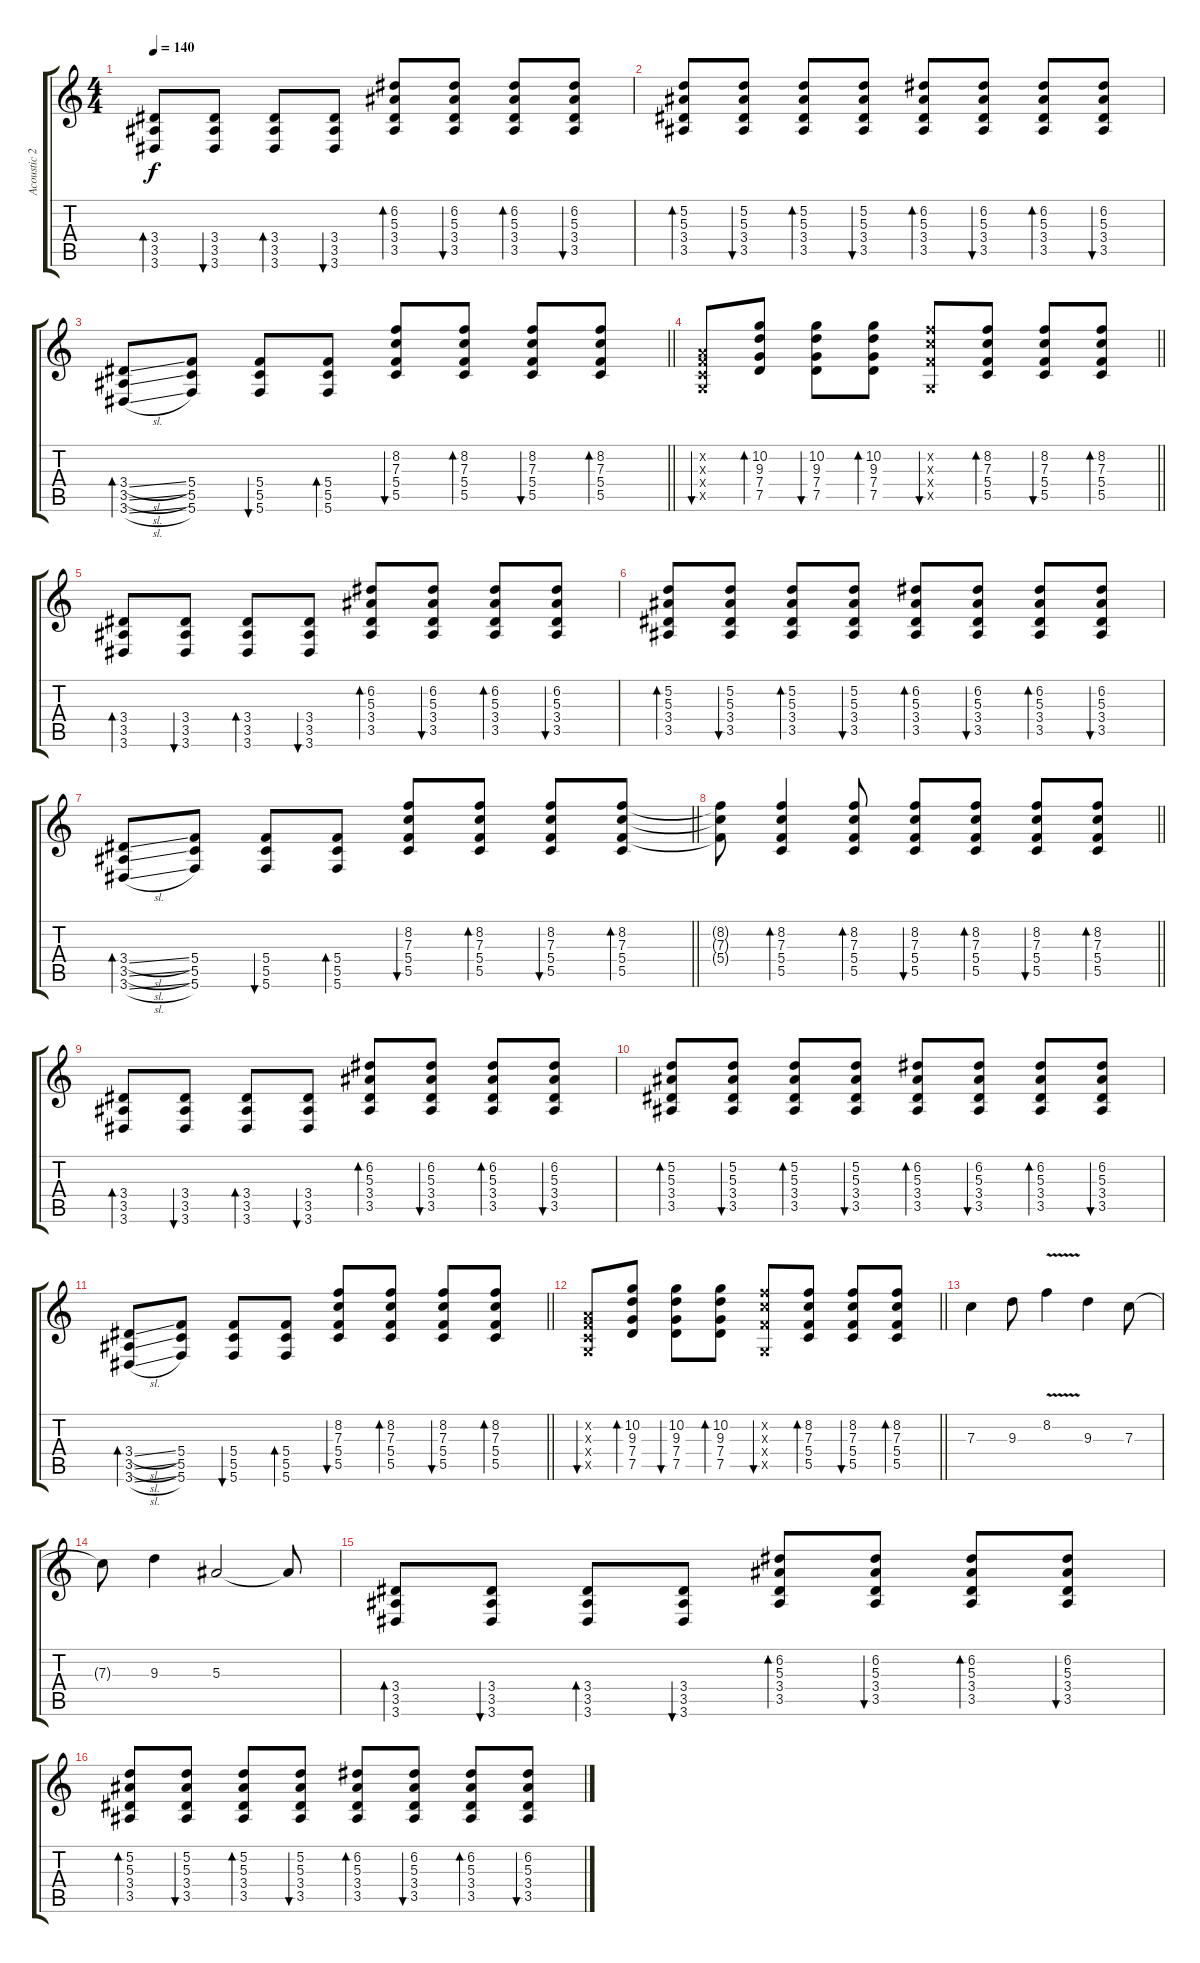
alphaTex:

\track ("Acoustic 2" "Acoustic 2") {instrument acousticguitarsteel}
\staff {score tabs}
\tuning (D4 A3 F3 C3 G2 C2) {hide}
\ts (4 4)
\tempo 140
\clef g2
\ks c
(3.4 3.5 3.6).8{bd 60 dy f} (3.4 3.5 3.6).8{bu 60} (3.4 3.5 3.6).8{bd 60} (3.4 3.5 3.6).8{bu 60} (6.2 5.3 3.4 3.5).8{bd 60} (6.2 5.3 3.4 3.5).8{bu 60} (6.2 5.3 3.4 3.5).8{bd 60} (6.2 5.3 3.4 3.5).8{bu 60} |
(5.2 5.3 3.4 3.5).8{bd 60} (5.2 5.3 3.4 3.5).8{bu 60} (5.2 5.3 3.4 3.5).8{bd 60} (5.2 5.3 3.4 3.5).8{bu 60} (6.2 5.3 3.4 3.5).8{bd 60} (6.2 5.3 3.4 3.5).8{bu 60} (6.2 5.3 3.4 3.5).8{bd 60} (6.2 5.3 3.4 3.5).8{bu 60} |
\barLineRight lightlight
(3.4{sl} 3.5{sl} 3.6{sl}).8{bd 60} (5.4 5.5 5.6).8 (5.4 5.5 5.6).8{bu 60} (5.4 5.5 5.6).8{bd 60} (8.2 7.3 5.4 5.5).8{bu 60} (8.2 7.3 5.4 5.5).8{bd 60} (8.2 7.3 5.4 5.5).8{bu 60} (8.2 7.3 5.4 5.5).8{bd 60} |
\barLineRight lightlight
(0.2{x} 0.3{x} 0.4{x} 0.5{x}).8{bu 120} (10.2 9.3 7.4 7.5).8{bd 120} (10.2 9.3 7.4 7.5).8{bu 120} (10.2 9.3 7.4 7.5).8{bd 120} (8.2{x} 7.3{x} 5.4{x} 0.5{x}).8{bu 120} (8.2 7.3 5.4 5.5).8{bd 120} (8.2 7.3 5.4 5.5).8{bu 120} (8.2 7.3 5.4 5.5).8{bd 120} |
(3.4 3.5 3.6).8{bd 60} (3.4 3.5 3.6).8{bu 60} (3.4 3.5 3.6).8{bd 60} (3.4 3.5 3.6).8{bu 60} (6.2 5.3 3.4 3.5).8{bd 60} (6.2 5.3 3.4 3.5).8{bu 60} (6.2 5.3 3.4 3.5).8{bd 60} (6.2 5.3 3.4 3.5).8{bu 60} |
(5.2 5.3 3.4 3.5).8{bd 60} (5.2 5.3 3.4 3.5).8{bu 60} (5.2 5.3 3.4 3.5).8{bd 60} (5.2 5.3 3.4 3.5).8{bu 60} (6.2 5.3 3.4 3.5).8{bd 60} (6.2 5.3 3.4 3.5).8{bu 60} (6.2 5.3 3.4 3.5).8{bd 60} (6.2 5.3 3.4 3.5).8{bu 60} |
\barLineRight lightlight
(3.4{sl} 3.5{sl} 3.6{sl}).8{bd 60} (5.4 5.5 5.6).8 (5.4 5.5 5.6).8{bu 60} (5.4 5.5 5.6).8{bd 60} (8.2 7.3 5.4 5.5).8{bu 60} (8.2 7.3 5.4 5.5).8{bd 60} (8.2 7.3 5.4 5.5).8{bu 60} (8.2 7.3 5.4 5.5).8{bd 60} |
\barLineRight lightlight
(8.2{t} 7.3{t} 5.4{t}).8 (8.2 7.3 5.4 5.5).4{bd 120} (8.2 7.3 5.4 5.5).8{bd 120} (8.2 7.3 5.4 5.5).8{bu 120} (8.2 7.3 5.4 5.5).8{bd 120} (8.2 7.3 5.4 5.5).8{bu 120} (8.2 7.3 5.4 5.5).8{bd 120} |
(3.4 3.5 3.6).8{bd 60} (3.4 3.5 3.6).8{bu 60} (3.4 3.5 3.6).8{bd 60} (3.4 3.5 3.6).8{bu 60} (6.2 5.3 3.4 3.5).8{bd 60} (6.2 5.3 3.4 3.5).8{bu 60} (6.2 5.3 3.4 3.5).8{bd 60} (6.2 5.3 3.4 3.5).8{bu 60} |
(5.2 5.3 3.4 3.5).8{bd 60} (5.2 5.3 3.4 3.5).8{bu 60} (5.2 5.3 3.4 3.5).8{bd 60} (5.2 5.3 3.4 3.5).8{bu 60} (6.2 5.3 3.4 3.5).8{bd 60} (6.2 5.3 3.4 3.5).8{bu 60} (6.2 5.3 3.4 3.5).8{bd 60} (6.2 5.3 3.4 3.5).8{bu 60} |
\barLineRight lightlight
(3.4{sl} 3.5{sl} 3.6{sl}).8{bd 60} (5.4 5.5 5.6).8 (5.4 5.5 5.6).8{bu 60} (5.4 5.5 5.6).8{bd 60} (8.2 7.3 5.4 5.5).8{bu 60} (8.2 7.3 5.4 5.5).8{bd 60} (8.2 7.3 5.4 5.5).8{bu 60} (8.2 7.3 5.4 5.5).8{bd 60} |
\barLineRight lightlight
(0.2{x} 0.3{x} 0.4{x} 0.5{x}).8{bu 120} (10.2 9.3 7.4 7.5).8{bd 120} (10.2 9.3 7.4 7.5).8{bu 120} (10.2 9.3 7.4 7.5).8{bd 120} (8.2{x} 7.3{x} 5.4{x} 0.5{x}).8{bu 120} (8.2 7.3 5.4 5.5).8{bd 120} (8.2 7.3 5.4 5.5).8{bu 120} (8.2 7.3 5.4 5.5).8{bd 120} |
7.3.4 9.3.8 8.2{v}.4 9.3.4 7.3.8 |
7.3{t}.8 9.3.4 5.3.2 5.3{t}.8 |
(3.4 3.5 3.6).8{bd 60} (3.4 3.5 3.6).8{bu 60} (3.4 3.5 3.6).8{bd 60} (3.4 3.5 3.6).8{bu 60} (6.2 5.3 3.4 3.5).8{bd 60} (6.2 5.3 3.4 3.5).8{bu 60} (6.2 5.3 3.4 3.5).8{bd 60} (6.2 5.3 3.4 3.5).8{bu 60} |
(5.2 5.3 3.4 3.5).8{bd 60} (5.2 5.3 3.4 3.5).8{bu 60} (5.2 5.3 3.4 3.5).8{bd 60} (5.2 5.3 3.4 3.5).8{bu 60} (6.2 5.3 3.4 3.5).8{bd 60} (6.2 5.3 3.4 3.5).8{bu 60} (6.2 5.3 3.4 3.5).8{bd 60} (6.2 5.3 3.4 3.5).8{bu 60}
